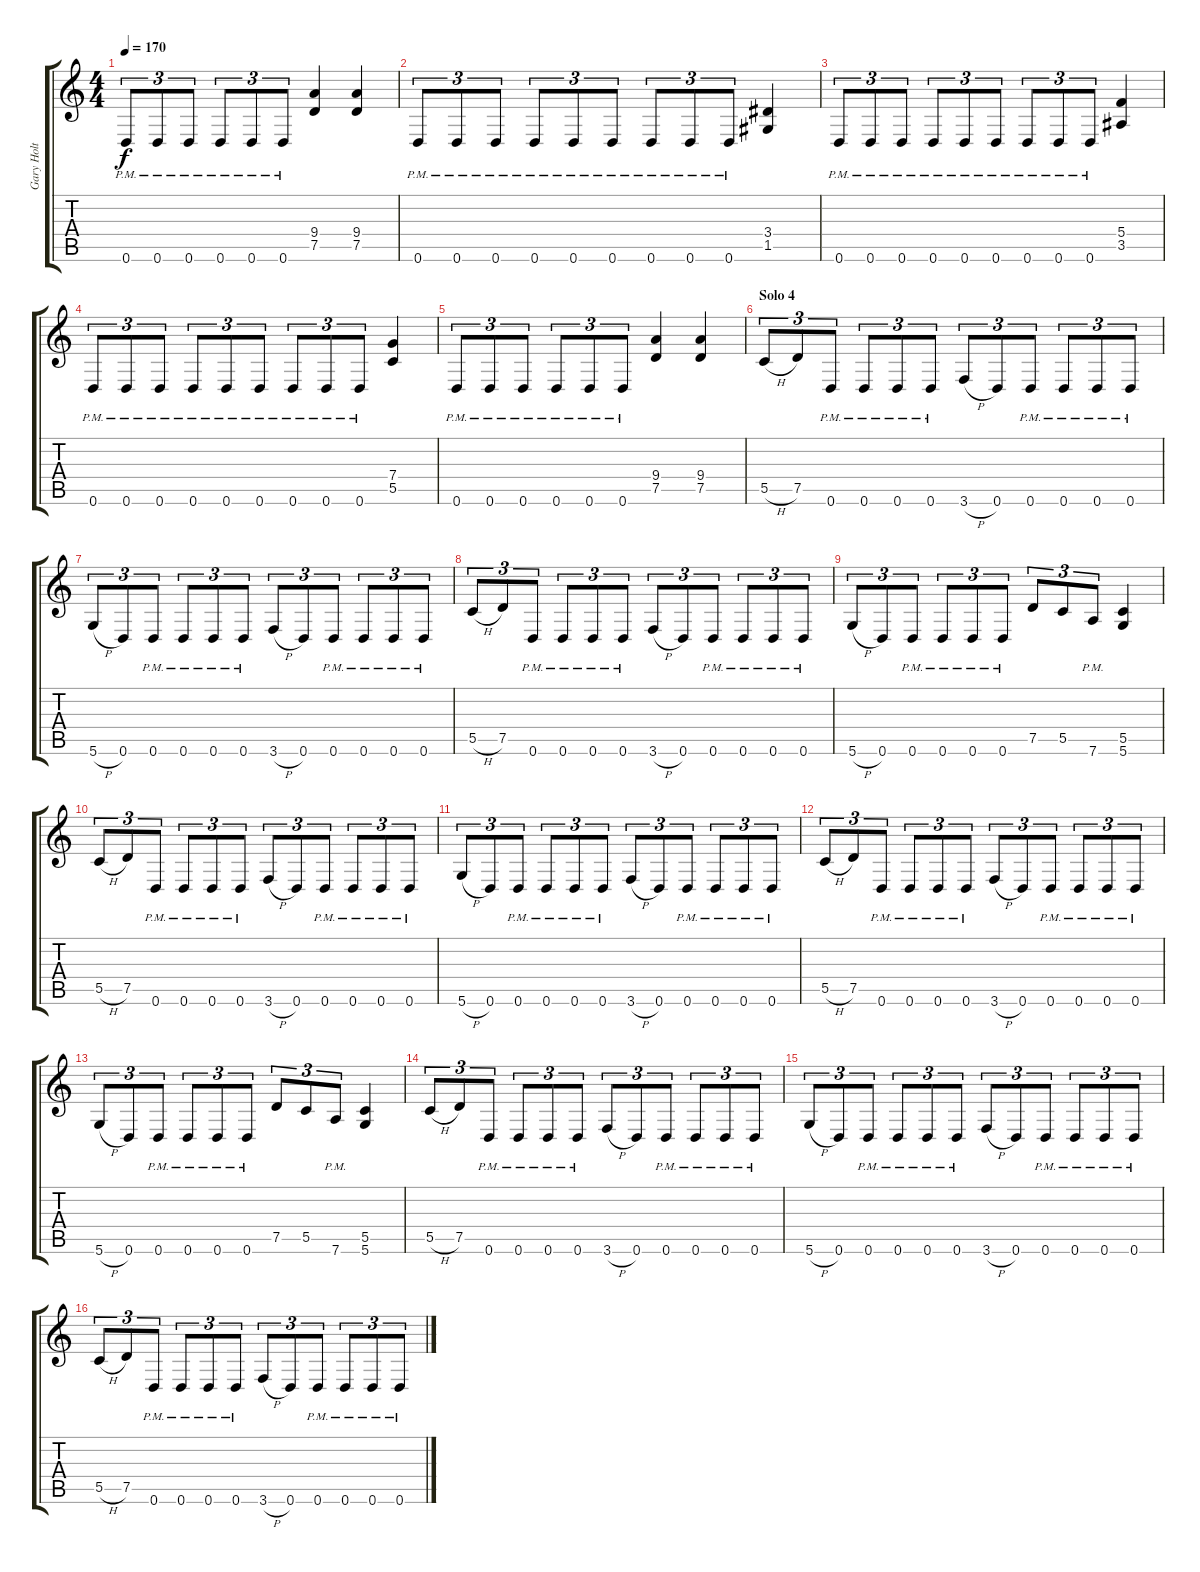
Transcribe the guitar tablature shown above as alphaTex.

\track ("Gary Holt" "Gary Holt") {instrument distortionguitar}
\staff {score tabs}
\tuning (D4 A3 F3 C3 G2 D2) {hide}
\ts (4 4)
\tempo 170
\clef g2
\ks c
0.6{pm}.8{tu (3 2) dy f} 0.6{pm}.8{tu (3 2)} 0.6{pm}.8{tu (3 2)} 0.6{pm}.8{tu (3 2)} 0.6{pm}.8{tu (3 2)} 0.6{pm}.8{tu (3 2)} (9.4 7.5).4 (9.4 7.5).4 |
0.6{pm}.8{tu (3 2)} 0.6{pm}.8{tu (3 2)} 0.6{pm}.8{tu (3 2)} 0.6{pm}.8{tu (3 2)} 0.6{pm}.8{tu (3 2)} 0.6{pm}.8{tu (3 2)} 0.6{pm}.8{tu (3 2)} 0.6{pm}.8{tu (3 2)} 0.6{pm}.8{tu (3 2)} (3.4 1.5).4 |
0.6{pm}.8{tu (3 2)} 0.6{pm}.8{tu (3 2)} 0.6{pm}.8{tu (3 2)} 0.6{pm}.8{tu (3 2)} 0.6{pm}.8{tu (3 2)} 0.6{pm}.8{tu (3 2)} 0.6{pm}.8{tu (3 2)} 0.6{pm}.8{tu (3 2)} 0.6{pm}.8{tu (3 2)} (5.4 3.5).4 |
0.6{pm}.8{tu (3 2)} 0.6{pm}.8{tu (3 2)} 0.6{pm}.8{tu (3 2)} 0.6{pm}.8{tu (3 2)} 0.6{pm}.8{tu (3 2)} 0.6{pm}.8{tu (3 2)} 0.6{pm}.8{tu (3 2)} 0.6{pm}.8{tu (3 2)} 0.6{pm}.8{tu (3 2)} (7.4 5.5).4 |
0.6{pm}.8{tu (3 2)} 0.6{pm}.8{tu (3 2)} 0.6{pm}.8{tu (3 2)} 0.6{pm}.8{tu (3 2)} 0.6{pm}.8{tu (3 2)} 0.6{pm}.8{tu (3 2)} (9.4 7.5).4 (9.4 7.5).4 |
\section ("" "Solo 4")
5.5{h}.8{tu (3 2)} 7.5.8{tu (3 2)} 0.6{pm}.8{tu (3 2)} 0.6{pm}.8{tu (3 2)} 0.6{pm}.8{tu (3 2)} 0.6{pm}.8{tu (3 2)} 3.6{h}.8{tu (3 2)} 0.6.8{tu (3 2)} 0.6{pm}.8{tu (3 2)} 0.6{pm}.8{tu (3 2)} 0.6{pm}.8{tu (3 2)} 0.6{pm}.8{tu (3 2)} |
5.6{h}.8{tu (3 2)} 0.6.8{tu (3 2)} 0.6{pm}.8{tu (3 2)} 0.6{pm}.8{tu (3 2)} 0.6{pm}.8{tu (3 2)} 0.6{pm}.8{tu (3 2)} 3.6{h}.8{tu (3 2)} 0.6.8{tu (3 2)} 0.6{pm}.8{tu (3 2)} 0.6{pm}.8{tu (3 2)} 0.6{pm}.8{tu (3 2)} 0.6{pm}.8{tu (3 2)} |
5.5{h}.8{tu (3 2)} 7.5.8{tu (3 2)} 0.6{pm}.8{tu (3 2)} 0.6{pm}.8{tu (3 2)} 0.6{pm}.8{tu (3 2)} 0.6{pm}.8{tu (3 2)} 3.6{h}.8{tu (3 2)} 0.6.8{tu (3 2)} 0.6{pm}.8{tu (3 2)} 0.6{pm}.8{tu (3 2)} 0.6{pm}.8{tu (3 2)} 0.6{pm}.8{tu (3 2)} |
5.6{h}.8{tu (3 2)} 0.6.8{tu (3 2)} 0.6{pm}.8{tu (3 2)} 0.6{pm}.8{tu (3 2)} 0.6{pm}.8{tu (3 2)} 0.6{pm}.8{tu (3 2)} 7.5.8{tu (3 2)} 5.5.8{tu (3 2)} 7.6{pm}.8{tu (3 2)} (5.5 5.6).4 |
5.5{h}.8{tu (3 2)} 7.5.8{tu (3 2)} 0.6{pm}.8{tu (3 2)} 0.6{pm}.8{tu (3 2)} 0.6{pm}.8{tu (3 2)} 0.6{pm}.8{tu (3 2)} 3.6{h}.8{tu (3 2)} 0.6.8{tu (3 2)} 0.6{pm}.8{tu (3 2)} 0.6{pm}.8{tu (3 2)} 0.6{pm}.8{tu (3 2)} 0.6{pm}.8{tu (3 2)} |
5.6{h}.8{tu (3 2)} 0.6.8{tu (3 2)} 0.6{pm}.8{tu (3 2)} 0.6{pm}.8{tu (3 2)} 0.6{pm}.8{tu (3 2)} 0.6{pm}.8{tu (3 2)} 3.6{h}.8{tu (3 2)} 0.6.8{tu (3 2)} 0.6{pm}.8{tu (3 2)} 0.6{pm}.8{tu (3 2)} 0.6{pm}.8{tu (3 2)} 0.6{pm}.8{tu (3 2)} |
5.5{h}.8{tu (3 2)} 7.5.8{tu (3 2)} 0.6{pm}.8{tu (3 2)} 0.6{pm}.8{tu (3 2)} 0.6{pm}.8{tu (3 2)} 0.6{pm}.8{tu (3 2)} 3.6{h}.8{tu (3 2)} 0.6.8{tu (3 2)} 0.6{pm}.8{tu (3 2)} 0.6{pm}.8{tu (3 2)} 0.6{pm}.8{tu (3 2)} 0.6{pm}.8{tu (3 2)} |
5.6{h}.8{tu (3 2)} 0.6.8{tu (3 2)} 0.6{pm}.8{tu (3 2)} 0.6{pm}.8{tu (3 2)} 0.6{pm}.8{tu (3 2)} 0.6{pm}.8{tu (3 2)} 7.5.8{tu (3 2)} 5.5.8{tu (3 2)} 7.6{pm}.8{tu (3 2)} (5.5 5.6).4 |
5.5{h}.8{tu (3 2)} 7.5.8{tu (3 2)} 0.6{pm}.8{tu (3 2)} 0.6{pm}.8{tu (3 2)} 0.6{pm}.8{tu (3 2)} 0.6{pm}.8{tu (3 2)} 3.6{h}.8{tu (3 2)} 0.6.8{tu (3 2)} 0.6{pm}.8{tu (3 2)} 0.6{pm}.8{tu (3 2)} 0.6{pm}.8{tu (3 2)} 0.6{pm}.8{tu (3 2)} |
5.6{h}.8{tu (3 2)} 0.6.8{tu (3 2)} 0.6{pm}.8{tu (3 2)} 0.6{pm}.8{tu (3 2)} 0.6{pm}.8{tu (3 2)} 0.6{pm}.8{tu (3 2)} 3.6{h}.8{tu (3 2)} 0.6.8{tu (3 2)} 0.6{pm}.8{tu (3 2)} 0.6{pm}.8{tu (3 2)} 0.6{pm}.8{tu (3 2)} 0.6{pm}.8{tu (3 2)} |
5.5{h}.8{tu (3 2)} 7.5.8{tu (3 2)} 0.6{pm}.8{tu (3 2)} 0.6{pm}.8{tu (3 2)} 0.6{pm}.8{tu (3 2)} 0.6{pm}.8{tu (3 2)} 3.6{h}.8{tu (3 2)} 0.6.8{tu (3 2)} 0.6{pm}.8{tu (3 2)} 0.6{pm}.8{tu (3 2)} 0.6{pm}.8{tu (3 2)} 0.6{pm}.8{tu (3 2)}
